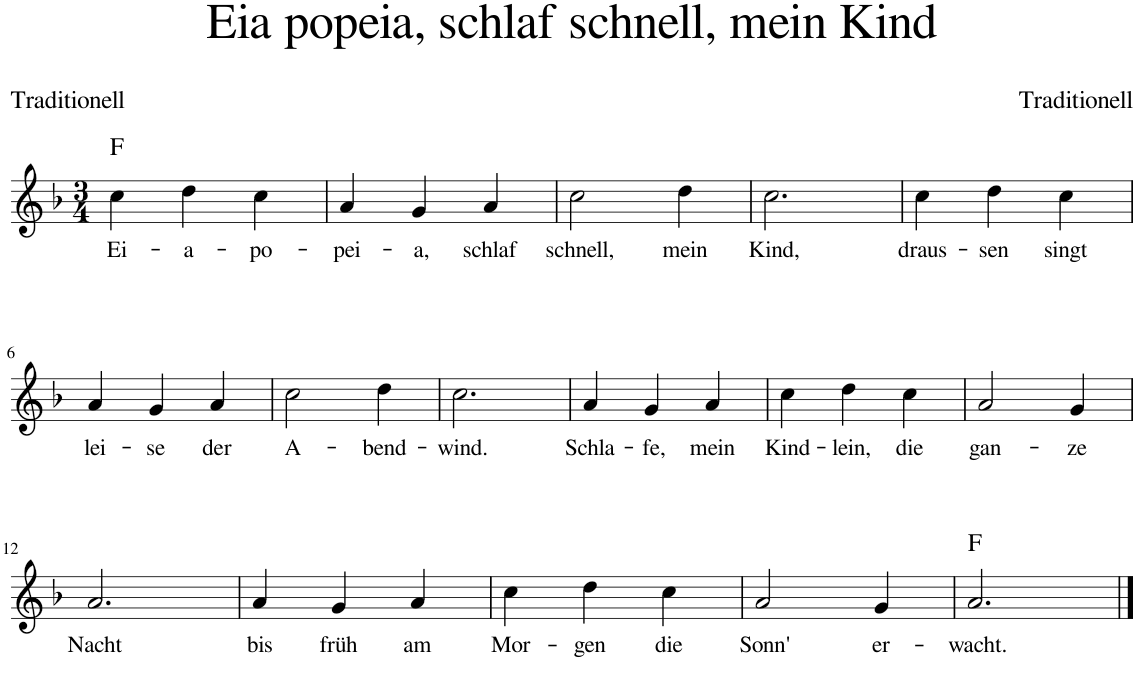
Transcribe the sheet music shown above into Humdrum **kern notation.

**kern	**text	**harte
*part1	*part1	*part1
*staff1	*staff1	*
*I"Voice	*	*
*clefG2	*	*
*k[b-]	*	*
*M3/4	*	*
=1	=1	=1
!	!LO:LY:b	!
4cc\	Ei-	F:maj
!	!LO:LY:b	!
4dd\	-a-	.
!	!LO:LY:b	!
4cc\	-po-	.
=2	=2	=2
!	!LO:LY:b	!
4a/	-pei-	.
!	!LO:LY:b	!
4g/	-a,	.
!	!LO:LY:b	!
4a/	schlaf	.
=3	=3	=3
!	!LO:LY:b	!
2cc\	schnell,	.
!	!LO:LY:b	!
4dd\	mein	.
=4	=4	=4
!	!LO:LY:b	!
2.cc\	Kind,	.
=5	=5	=5
!	!LO:LY:b	!
4cc\	draus-	.
!	!LO:LY:b	!
4dd\	-sen	.
!	!LO:LY:b	!
4cc\	singt	.
!!LO:LB:g=z
=6	=6	=6
!	!LO:LY:b	!
4a/	lei-	.
!	!LO:LY:b	!
4g/	-se	.
!	!LO:LY:b	!
4a/	der	.
=7	=7	=7
!	!LO:LY:b	!
2cc\	A-	.
!	!LO:LY:b	!
4dd\	-bend-	.
=8	=8	=8
!	!LO:LY:b	!
2.cc\	-wind.	.
=9	=9	=9
!	!LO:LY:b	!
4a/	Schla-	.
!	!LO:LY:b	!
4g/	-fe,	.
!	!LO:LY:b	!
4a/	mein	.
=10	=10	=10
!	!LO:LY:b	!
4cc\	Kind-	.
!	!LO:LY:b	!
4dd\	-lein,	.
!	!LO:LY:b	!
4cc\	die	.
=11	=11	=11
!	!LO:LY:b	!
2a/	gan-	.
!	!LO:LY:b	!
4g/	-ze	.
!!LO:LB:g=z
=12	=12	=12
!	!LO:LY:b	!
2.a/	Nacht	.
=13	=13	=13
!	!LO:LY:b	!
4a/	bis	.
!	!LO:LY:b	!
4g/	früh	.
!	!LO:LY:b	!
4a/	am	.
=14	=14	=14
!	!LO:LY:b	!
4cc\	Mor-	.
!	!LO:LY:b	!
4dd\	-gen	.
!	!LO:LY:b	!
4cc\	die	.
=15	=15	=15
!	!LO:LY:b	!
2a/	Sonn'	.
!	!LO:LY:b	!
4g/	er-	.
=16	=16	=16
!	!LO:LY:b	!
2.a/	-wacht.	F:maj
==	==	==
*-	*-	*-
